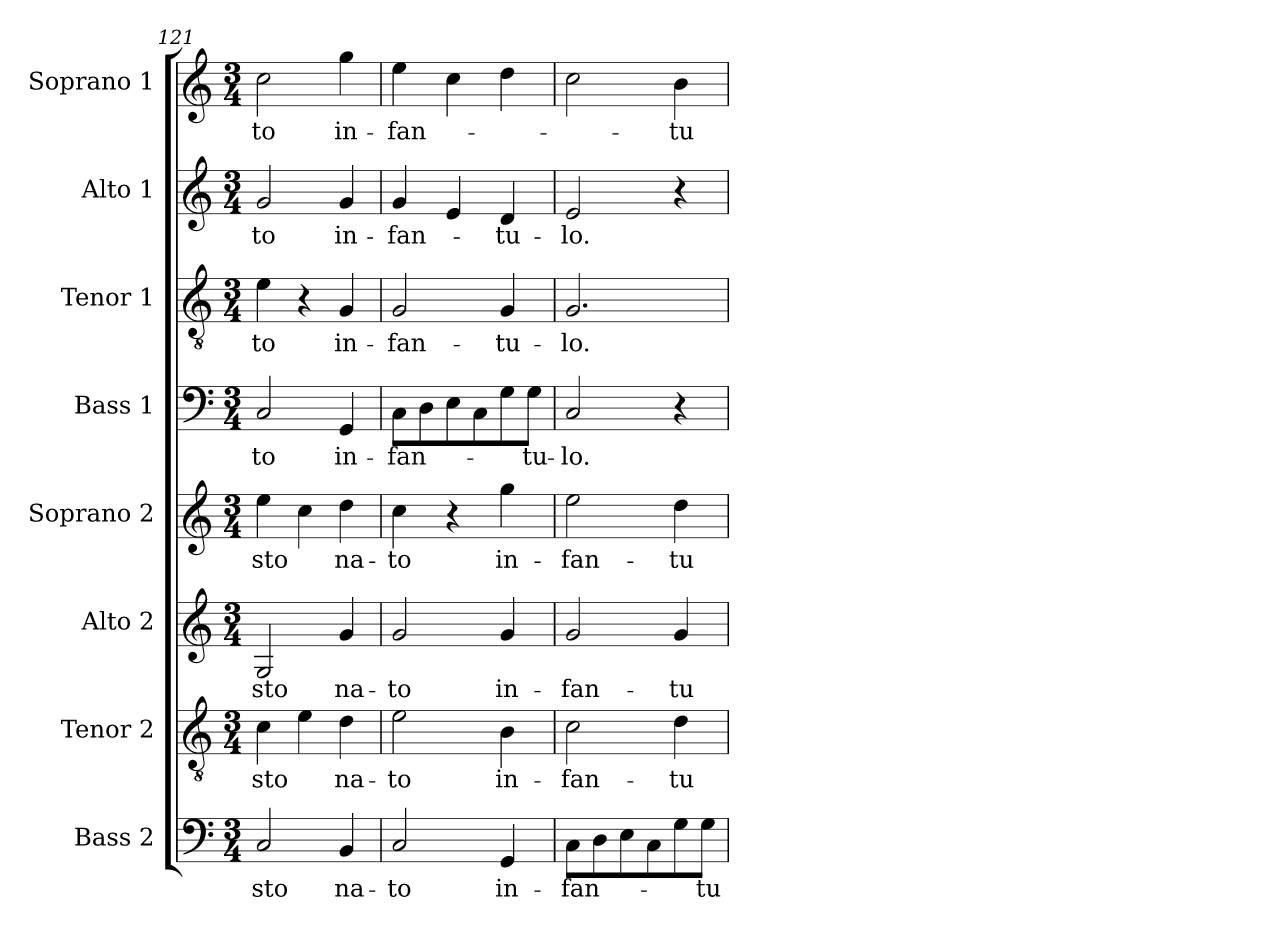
**kern	**text	**kern	**text	**kern	**text	**kern	**text	**kern	**text	**kern	**text	**kern	**text	**kern	**text
*part8	*part8	*part7	*part7	*part6	*part6	*part5	*part5	*part4	*part4	*part3	*part3	*part2	*part2	*part1	*part1
*staff8	*staff8	*staff7	*staff7	*staff6	*staff6	*staff5	*staff5	*staff4	*staff4	*staff3	*staff3	*staff2	*staff2	*staff1	*staff1
*I"Bass 2	*	*I"Tenor 2	*	*I"Alto 2	*	*I"Soprano 2	*	*I"Bass 1	*	*I"Tenor 1	*	*I"Alto 1	*	*I"Soprano 1	*
*I'B2	*	*I'T2	*	*I'A2	*	*I'S2	*	*I'B1	*	*I'T1	*	*I'A1	*	*I'S1	*
*clefF4	*	*clefGv2	*	*clefG2	*	*clefG2	*	*clefF4	*	*clefGv2	*	*clefG2	*	*clefG2	*
*	*	*ITrd7c12	*	*	*	*	*	*	*	*ITrd7c12	*	*	*	*	*
*k[]	*	*k[]	*	*k[]	*	*k[]	*	*k[]	*	*k[]	*	*k[]	*	*k[]	*
*C:	*	*C:	*	*C:	*	*C:	*	*C:	*	*C:	*	*C:	*	*C:	*
*M3/4	*	*M3/4	*	*M3/4	*	*M3/4	*	*M3/4	*	*M3/4	*	*M3/4	*	*M3/4	*
=121	=121	=121	=121	=121	=121	=121	=121	=121	=121	=121	=121	=121	=121	=121	=121
!	!LO:LY:b:color=#000000	!	!	!	!	!	!	!	!	!	!	!	!	!	!
!	!	!	!LO:LY:b:color=#000000	!	!	!	!	!	!	!	!	!	!	!	!
!	!	!	!	!	!LO:LY:b:color=#000000	!	!	!	!	!	!	!	!	!	!
!	!	!	!	!	!	!	!LO:LY:b:color=#000000	!	!	!	!	!	!	!	!
!	!	!	!	!	!	!	!	!	!LO:LY:b:color=#000000	!	!	!	!	!	!
!	!	!	!	!	!	!	!	!	!	!	!LO:LY:b:color=#000000	!	!	!	!
!	!	!	!	!	!	!	!	!	!	!	!	!	!LO:LY:b:color=#000000	!	!
!	!	!	!	!	!	!	!	!	!	!	!	!	!	!	!LO:LY:b:color=#000000
2Ci/	-sto	4Ci\	-sto	2Gi/	-sto	4eei\	-sto	2Ci/	-to	4Ei\	-to	2gi/	-to	2cci\	-to
.	.	4Ei\	.	.	.	4cci\	.	.	.	4r	.	.	.	.	.
!	!LO:LY:b:color=#000000	!	!	!	!	!	!	!	!	!	!	!	!	!	!
!	!	!	!LO:LY:b:color=#000000	!	!	!	!	!	!	!	!	!	!	!	!
!	!	!	!	!	!LO:LY:b:color=#000000	!	!	!	!	!	!	!	!	!	!
!	!	!	!	!	!	!	!LO:LY:b:color=#000000	!	!	!	!	!	!	!	!
!	!	!	!	!	!	!	!	!	!LO:LY:b:color=#000000	!	!	!	!	!	!
!	!	!	!	!	!	!	!	!	!	!	!LO:LY:b:color=#000000	!	!	!	!
!	!	!	!	!	!	!	!	!	!	!	!	!	!LO:LY:b:color=#000000	!	!
!	!	!	!	!	!	!	!	!	!	!	!	!	!	!	!LO:LY:b:color=#000000
4BBi/	na-	4Di\	na-	4gi/	na-	4ddi\	na-	4GGi/	in-	4GGi/	in-	4gi/	in-	4ggi\	in-
=122	=122	=122	=122	=122	=122	=122	=122	=122	=122	=122	=122	=122	=122	=122	=122
!	!LO:LY:b:color=#000000	!	!	!	!	!	!	!	!	!	!	!	!	!	!
!	!	!	!LO:LY:b:color=#000000	!	!	!	!	!	!	!	!	!	!	!	!
!	!	!	!	!	!LO:LY:b:color=#000000	!	!	!	!	!	!	!	!	!	!
!	!	!	!	!	!	!	!LO:LY:b:color=#000000	!	!	!	!	!	!	!	!
!	!	!	!	!	!	!	!	!	!LO:LY:b:color=#000000	!	!	!	!	!	!
!	!	!	!	!	!	!	!	!	!	!	!LO:LY:b:color=#000000	!	!	!	!
!	!	!	!	!	!	!	!	!	!	!	!	!	!LO:LY:b:color=#000000	!	!
!	!	!	!	!	!	!	!	!	!	!	!	!	!	!	!LO:LY:b:color=#000000
2Ci/	-to	2Ei\	-to	2gi/	-to	4cci\	-to	8Ci\L	-fan-	2GGi/	-fan-	4gi/	-fan-	4eei\	-fan-
.	.	.	.	.	.	.	.	8Di\	.	.	.	.	.	.	.
.	.	.	.	.	.	4r	.	8Ei\	.	.	.	4ei/	.	4cci\	.
.	.	.	.	.	.	.	.	8Ci\	.	.	.	.	.	.	.
!	!LO:LY:b:color=#000000	!	!	!	!	!	!	!	!	!	!	!	!	!	!
!	!	!	!LO:LY:b:color=#000000	!	!	!	!	!	!	!	!	!	!	!	!
!	!	!	!	!	!LO:LY:b:color=#000000	!	!	!	!	!	!	!	!	!	!
!	!	!	!	!	!	!	!LO:LY:b:color=#000000	!	!	!	!	!	!	!	!
!	!	!	!	!	!	!	!	!	!	!	!LO:LY:b:color=#000000	!	!	!	!
!	!	!	!	!	!	!	!	!	!	!	!	!	!LO:LY:b:color=#000000	!	!
4GGi/	in-	4BBi\	in-	4gi/	in-	4ggi\	in-	8Gi\	.	4GGi/	-tu-	4di/	-tu-	4ddi\	.
!	!	!	!	!	!	!	!	!	!LO:LY:b:color=#000000	!	!	!	!	!	!
.	.	.	.	.	.	.	.	8Gi\J	-tu-	.	.	.	.	.	.
!!LO:PB:g=z
=123	=123	=123	=123	=123	=123	=123	=123	=123	=123	=123	=123	=123	=123	=123	=123
!	!LO:LY:b:color=#000000	!	!	!	!	!	!	!	!	!	!	!	!	!	!
!	!	!	!LO:LY:b:color=#000000	!	!	!	!	!	!	!	!	!	!	!	!
!	!	!	!	!	!LO:LY:b:color=#000000	!	!	!	!	!	!	!	!	!	!
!	!	!	!	!	!	!	!LO:LY:b:color=#000000	!	!	!	!	!	!	!	!
!	!	!	!	!	!	!	!	!	!LO:LY:b:color=#000000	!	!	!	!	!	!
!	!	!	!	!	!	!	!	!	!	!	!LO:LY:b:color=#000000	!	!	!	!
!	!	!	!	!	!	!	!	!	!	!	!	!	!LO:LY:b:color=#000000	!	!
8Ci\L	-fan-	2Ci\	-fan-	2gi/	-fan-	2eei\	-fan-	2Ci/	-lo.	2.GGi/	-lo.	2ei/	-lo.	2cci\	.
8Di\	.	.	.	.	.	.	.	.	.	.	.	.	.	.	.
8Ei\	.	.	.	.	.	.	.	.	.	.	.	.	.	.	.
8Ci\	.	.	.	.	.	.	.	.	.	.	.	.	.	.	.
!	!	!	!LO:LY:b:color=#000000	!	!	!	!	!	!	!	!	!	!	!	!
!	!	!	!	!	!LO:LY:b:color=#000000	!	!	!	!	!	!	!	!	!	!
!	!	!	!	!	!	!	!LO:LY:b:color=#000000	!	!	!	!	!	!	!	!
!	!	!	!	!	!	!	!	!	!	!	!	!	!	!	!LO:LY:b:color=#000000
8Gi\	.	4Di\	-tu-	4gi/	-tu-	4ddi\	-tu-	4r	.	.	.	4r	.	4bi\	-tu-
!	!LO:LY:b:color=#000000	!	!	!	!	!	!	!	!	!	!	!	!	!	!
8Gi\J	-tu-	.	.	.	.	.	.	.	.	.	.	.	.	.	.
=	=	=	=	=	=	=	=	=	=	=	=	=	=	=	=
*-	*-	*-	*-	*-	*-	*-	*-	*-	*-	*-	*-	*-	*-	*-	*-
